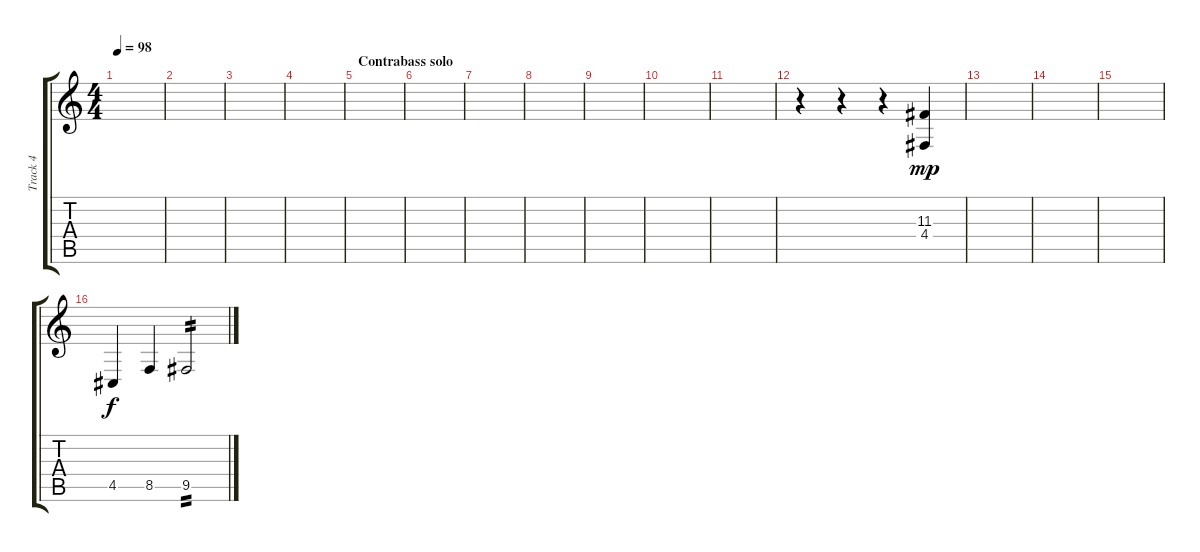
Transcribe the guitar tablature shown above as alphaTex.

\track ("Track 4" "Track 4") {instrument orchestralharp}
\staff {score tabs}
\tuning (E4 B3 G3 D3 A2 E2) {hide}
\ts (4 4)
\tempo 98
\clef g2
\ks c
|
|
|
|
\section ("" "Contrabass solo")
|
|
|
|
|
|
|
r.4 r.4 r.4 (11.3 4.4).4{dy mp} |
|
|
|
4.5.4{dy f} 8.5.4 9.5.2{tp 2}
